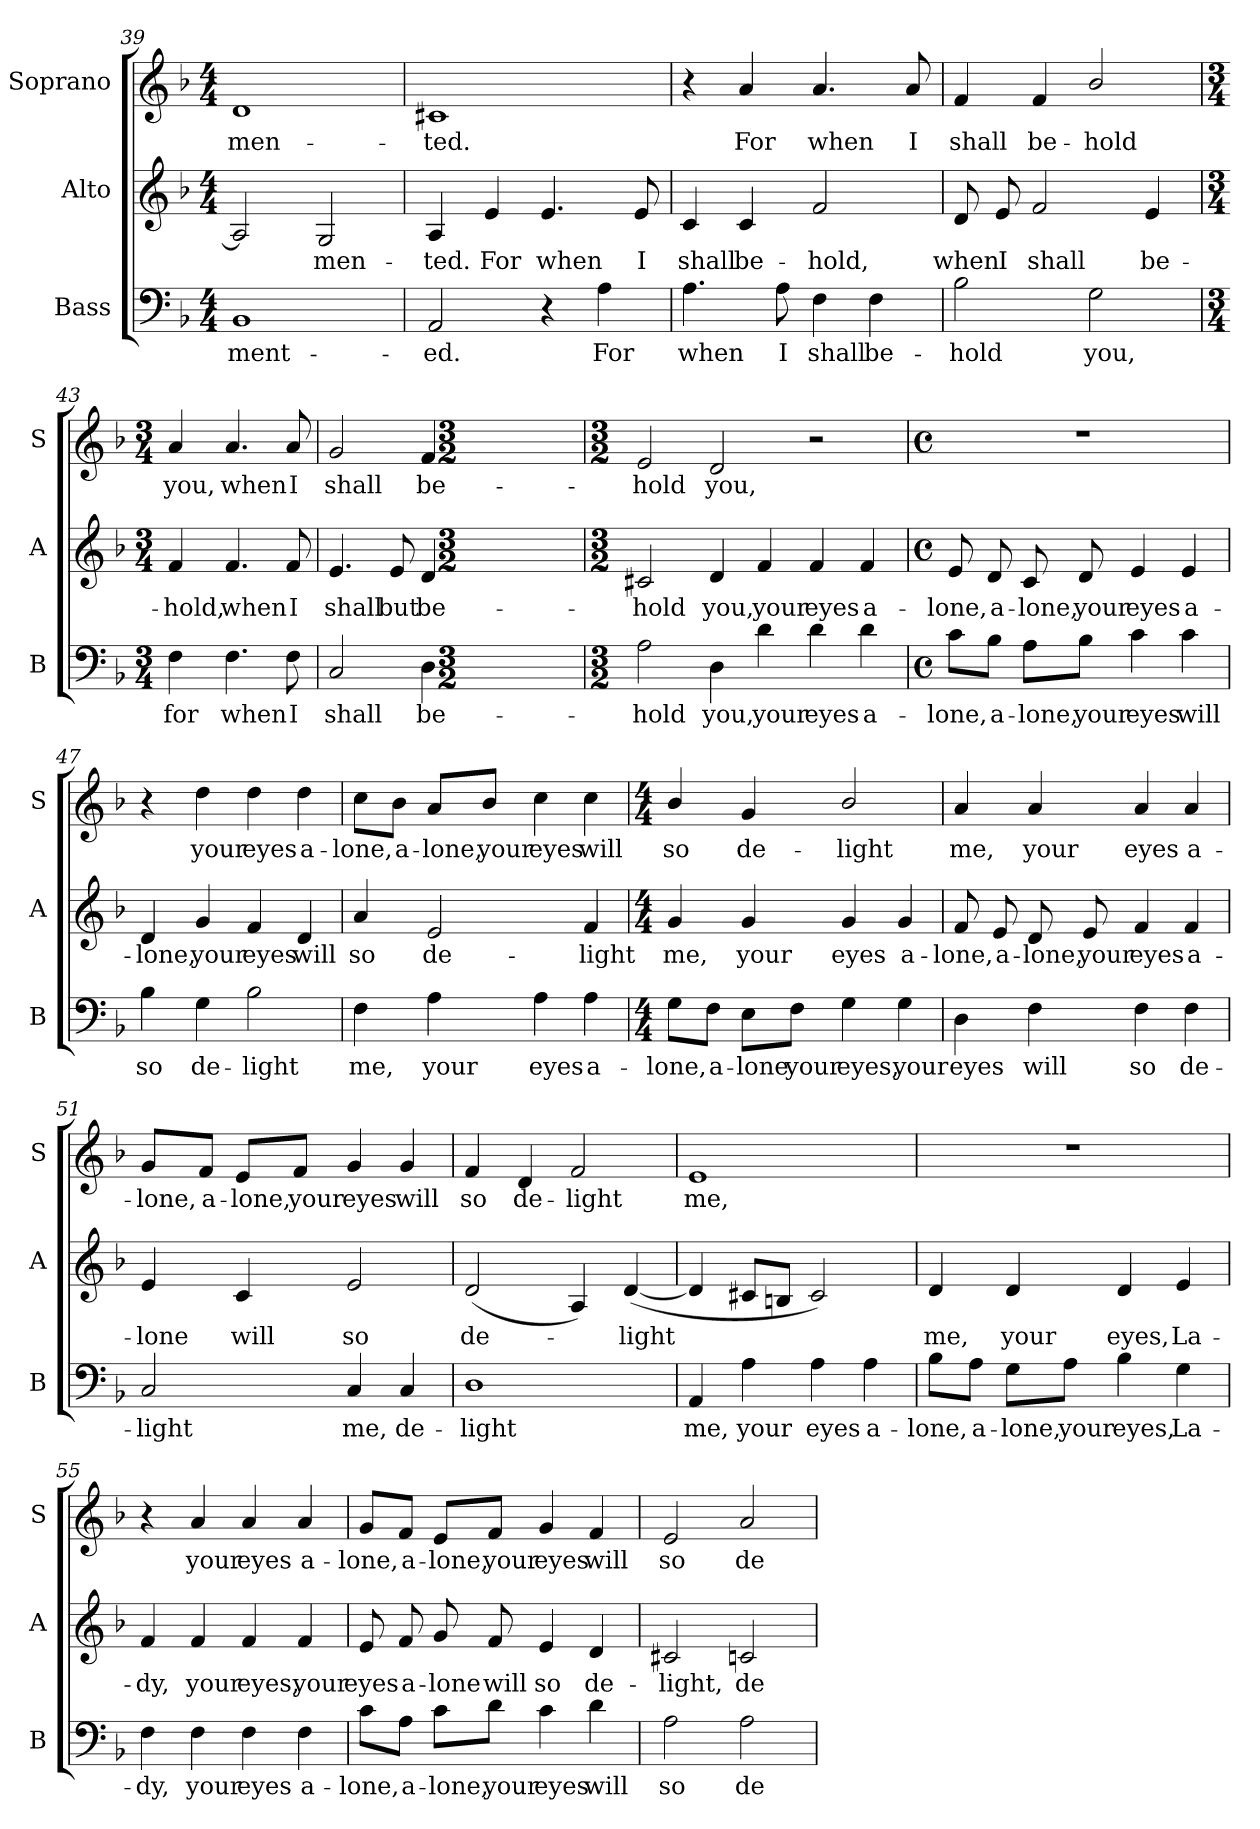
**kern	**text	**kern	**text	**kern	**text
*part3	*part3	*part2	*part2	*part1	*part1
*staff3	*staff3	*staff2	*staff2	*staff1	*staff1
*I"Bass	*	*I"Alto	*	*I"Soprano	*
*I'B	*	*I'A	*	*I'S	*
!!LO:LB:g=z
*clefF4	*	*clefG2	*	*clefG2	*
*k[b-]	*	*k[b-]	*	*k[b-]	*
*F:	*	*F:	*	*F:	*
*M4/4	*	*M4/4	*	*M4/4	*
=39	=39	=39	=39	=39	=39
!	!LO:LY:b	!	!	!	!LO:LY:b
1BB-	ment-	2A]	.	1d	-men-
!	!	!	!LO:LY:b	!	!
.	.	2G	men-	.	.
=40	=40	=40	=40	=40	=40
!	!LO:LY:b	!	!LO:LY:b	!	!LO:LY:b
2AA	-ed.	4A	-ted.	1c#X	-ted.
!	!	!	!LO:LY:b	!	!
.	.	4e	For	.	.
!	!	!	!LO:LY:b	!	!
4r	.	4.e	when	.	.
!	!LO:LY:b	!	!	!	!
4A	For	.	.	.	.
!	!	!	!LO:LY:b	!	!
.	.	8e	I	.	.
=41	=41	=41	=41	=41	=41
!	!LO:LY:b	!	!LO:LY:b	!	!
4.A	when	4c	shall	4r	.
!	!	!	!LO:LY:b	!	!LO:LY:b
.	.	4c	be-	4a	For
!	!LO:LY:b	!	!	!	!
8A	I	.	.	.	.
!	!LO:LY:b	!	!LO:LY:b	!	!LO:LY:b
4F	shall	2f	-hold,	4.a	when
!	!LO:LY:b	!	!	!	!
4F	be-	.	.	.	.
!	!	!	!	!	!LO:LY:b
.	.	.	.	8a	I
=42	=42	=42	=42	=42	=42
!	!LO:LY:b	!	!LO:LY:b	!	!LO:LY:b
2B-	-hold	8d	when	4f	shall
!	!	!	!LO:LY:b	!	!
.	.	8e	I	.	.
!	!	!	!LO:LY:b	!	!LO:LY:b
.	.	2f	shall	4f	be-
!	!LO:LY:b	!	!	!	!LO:LY:b
2G	you,	.	.	2b-/	-hold
!	!	!	!LO:LY:b	!	!
.	.	4e	be-	.	.
=43	=43	=43	=43	=43	=43
*M3/4	*	*M3/4	*	*M3/4	*
!	!LO:LY:b	!	!LO:LY:b	!	!LO:LY:b
4F	for	4f	-hold,	4a	you,
!	!LO:LY:b	!	!LO:LY:b	!	!LO:LY:b
4.F	when	4.f	when	4.a	when
!	!LO:LY:b	!	!LO:LY:b	!	!LO:LY:b
8F	I	8f	I	8a	I
=44	=44	=44	=44	=44	=44
!	!LO:LY:b	!	!LO:LY:b	!	!LO:LY:b
2C	shall	4.e	shall	2g	shall
!	!	!	!LO:LY:b	!	!
.	.	8e	but	.	.
!	!LO:LY:b	!	!LO:LY:b	!	!LO:LY:b
4D	be-	4d	be-	4f	be-
*M3/2	*	*M3/2	*	*M3/2	*
!!LO:LB:g=z
=45	=45	=45	=45	=45	=45
*M3/2	*	*M3/2	*	*M3/2	*
!	!LO:LY:b	!	!LO:LY:b	!	!LO:LY:b
2A	-hold	2c#X	-hold	2e	-hold
!	!LO:LY:b	!	!LO:LY:b	!	!LO:LY:b
4D	you,	4d	you,	2d	you,
!	!LO:LY:b	!	!LO:LY:b	!	!
4d	your	4f	your	.	.
!	!LO:LY:b	!	!LO:LY:b	!	!
4d	eyes	4f	eyes	2r	.
!	!LO:LY:b	!	!LO:LY:b	!	!
4d	a-	4f	a-	.	.
=46	=46	=46	=46	=46	=46
*M4/4	*	*M4/4	*	*M4/4	*
*met(c)	*	*met(c)	*	*met(c)	*
!	!LO:LY:b	!	!LO:LY:b	!	!
8c\L	-lone,	8e	-lone,	1r	.
!	!LO:LY:b	!	!LO:LY:b	!	!
8B-\J	a-	8d	a-	.	.
!	!LO:LY:b	!	!LO:LY:b	!	!
8A\L	-lone,	8c	-lone,	.	.
!	!LO:LY:b	!	!LO:LY:b	!	!
8B-\J	your	8d	your	.	.
!	!LO:LY:b	!	!LO:LY:b	!	!
4c	eyes	4e	eyes	.	.
!	!LO:LY:b	!	!LO:LY:b	!	!
4c	will	4e	a-	.	.
=47	=47	=47	=47	=47	=47
!	!LO:LY:b	!	!LO:LY:b	!	!
4B-	so	4d	-lone,	4r	.
!	!LO:LY:b	!	!LO:LY:b	!	!LO:LY:b
4G	de-	4g	your	4dd	your
!	!LO:LY:b	!	!LO:LY:b	!	!LO:LY:b
2B-	-light	4f	eyes	4dd	eyes
!	!	!	!LO:LY:b	!	!LO:LY:b
.	.	4d	will	4dd	a-
=48	=48	=48	=48	=48	=48
!	!LO:LY:b	!	!LO:LY:b	!	!LO:LY:b
4F	me,	4a	so	8cc\L	-lone,
!	!	!	!	!	!LO:LY:b
.	.	.	.	8b-\J	a-
!	!LO:LY:b	!	!LO:LY:b	!	!LO:LY:b
4A	your	2e	de-	8a/L	-lone,
!	!	!	!	!	!LO:LY:b
.	.	.	.	8b-/J	your
!	!LO:LY:b	!	!	!	!LO:LY:b
4A	eyes	.	.	4cc	eyes
!	!LO:LY:b	!	!LO:LY:b	!	!LO:LY:b
4A	a-	4f	-light	4cc	will
!!LO:LB:g=z
=49	=49	=49	=49	=49	=49
*M4/4	*	*M4/4	*	*M4/4	*
!	!LO:LY:b	!	!LO:LY:b	!	!LO:LY:b
8G\L	-lone,	4g	me,	4b-/	so
!	!LO:LY:b	!	!	!	!
8F\J	a-	.	.	.	.
!	!LO:LY:b	!	!LO:LY:b	!	!LO:LY:b
8E\L	-lone	4g	your	4g	de-
!	!LO:LY:b	!	!	!	!
8F\J	your	.	.	.	.
!	!LO:LY:b	!	!LO:LY:b	!	!LO:LY:b
4G	eyes,	4g	eyes	2b-/	-light
!	!LO:LY:b	!	!LO:LY:b	!	!
4G	your	4g	a-	.	.
=50	=50	=50	=50	=50	=50
!	!LO:LY:b	!	!LO:LY:b	!	!LO:LY:b
4D	eyes	8f	-lone,	4a	me,
!	!	!	!LO:LY:b	!	!
.	.	8e	a-	.	.
!	!LO:LY:b	!	!LO:LY:b	!	!LO:LY:b
4F	will	8d	-lone,	4a	your
!	!	!	!LO:LY:b	!	!
.	.	8e	your	.	.
!	!LO:LY:b	!	!LO:LY:b	!	!LO:LY:b
4F	so	4f	eyes	4a	eyes
!	!LO:LY:b	!	!LO:LY:b	!	!LO:LY:b
4F	de-	4f	a-	4a	a-
=51	=51	=51	=51	=51	=51
!	!LO:LY:b	!	!LO:LY:b	!	!LO:LY:b
2C	-light	4e	-lone	8g/L	-lone,
!	!	!	!	!	!LO:LY:b
.	.	.	.	8f/J	a-
!	!	!	!LO:LY:b	!	!LO:LY:b
.	.	4c	will	8e/L	-lone,
!	!	!	!	!	!LO:LY:b
.	.	.	.	8f/J	your
!	!LO:LY:b	!	!LO:LY:b	!	!LO:LY:b
4C	me,	2e	so	4g	eyes
!	!LO:LY:b	!	!	!	!LO:LY:b
4C	de-	.	.	4g	will
!!LO:LB:g=z
=52	=52	=52	=52	=52	=52
!	!LO:LY:b	!	!LO:LY:b	!	!LO:LY:b
1D	-light	(<2d	de-	4f	so
!	!	!	!	!	!LO:LY:b
.	.	.	.	4d	de-
!	!	!	!	!	!LO:LY:b
.	.	4A)	.	2f	-light
!	!	!	!LO:LY:b	!	!
.	.	(<[4d	light	.	.
=53	=53	=53	=53	=53	=53
!	!LO:LY:b	!	!	!	!LO:LY:b
4AA	me,	4d]	.	1e	me,
!	!LO:LY:b	!	!	!	!
4A	your	8c#XL	.	.	.
.	.	8BnJ	.	.	.
!	!LO:LY:b	!	!	!	!
4A	eyes	2c#)	.	.	.
!	!LO:LY:b	!	!	!	!
4A	a-	.	.	.	.
=54	=54	=54	=54	=54	=54
!	!LO:LY:b	!	!LO:LY:b	!	!
8B-\L	-lone,	4d	me,	1r	.
!	!LO:LY:b	!	!	!	!
8A\J	a-	.	.	.	.
!	!LO:LY:b	!	!LO:LY:b	!	!
8G\L	-lone,	4d	your	.	.
!	!LO:LY:b	!	!	!	!
8A\J	your	.	.	.	.
!	!LO:LY:b	!	!LO:LY:b	!	!
4B-	eyes,	4d	eyes,	.	.
!	!LO:LY:b	!	!LO:LY:b	!	!
4G	La-	4e	La-	.	.
=55	=55	=55	=55	=55	=55
!	!LO:LY:b	!	!LO:LY:b	!	!
4F	-dy,	4f	-dy,	4r	.
!	!LO:LY:b	!	!LO:LY:b	!	!LO:LY:b
4F	your	4f	your	4a	your
!	!LO:LY:b	!	!LO:LY:b	!	!LO:LY:b
4F	eyes	4f	eyes,	4a	eyes
!	!LO:LY:b	!	!LO:LY:b	!	!LO:LY:b
4F	a-	4f	your	4a	a-
!!LO:LB:g=z
=56	=56	=56	=56	=56	=56
!	!LO:LY:b	!	!LO:LY:b	!	!LO:LY:b
8c\L	-lone,	8e	eyes	8g/L	-lone,
!	!LO:LY:b	!	!LO:LY:b	!	!LO:LY:b
8A\J	a-	8f	a-	8f/J	a-
!	!LO:LY:b	!	!LO:LY:b	!	!LO:LY:b
8c\L	-lone,	8g	-lone	8e/L	-lone,
!	!LO:LY:b	!	!LO:LY:b	!	!LO:LY:b
8d\J	your	8f	will	8f/J	your
!	!LO:LY:b	!	!LO:LY:b	!	!LO:LY:b
4c	eyes	4e	so	4g	eyes
!	!LO:LY:b	!	!LO:LY:b	!	!LO:LY:b
4d	will	4d	de-	4f	will
=57	=57	=57	=57	=57	=57
!	!LO:LY:b	!	!LO:LY:b	!	!LO:LY:b
2A	so	2c#X	-light,	2e	so
!	!LO:LY:b	!	!LO:LY:b	!	!LO:LY:b
2A	de-	2cn	de-	2a	de-
=	=	=	=	=	=
*-	*-	*-	*-	*-	*-
